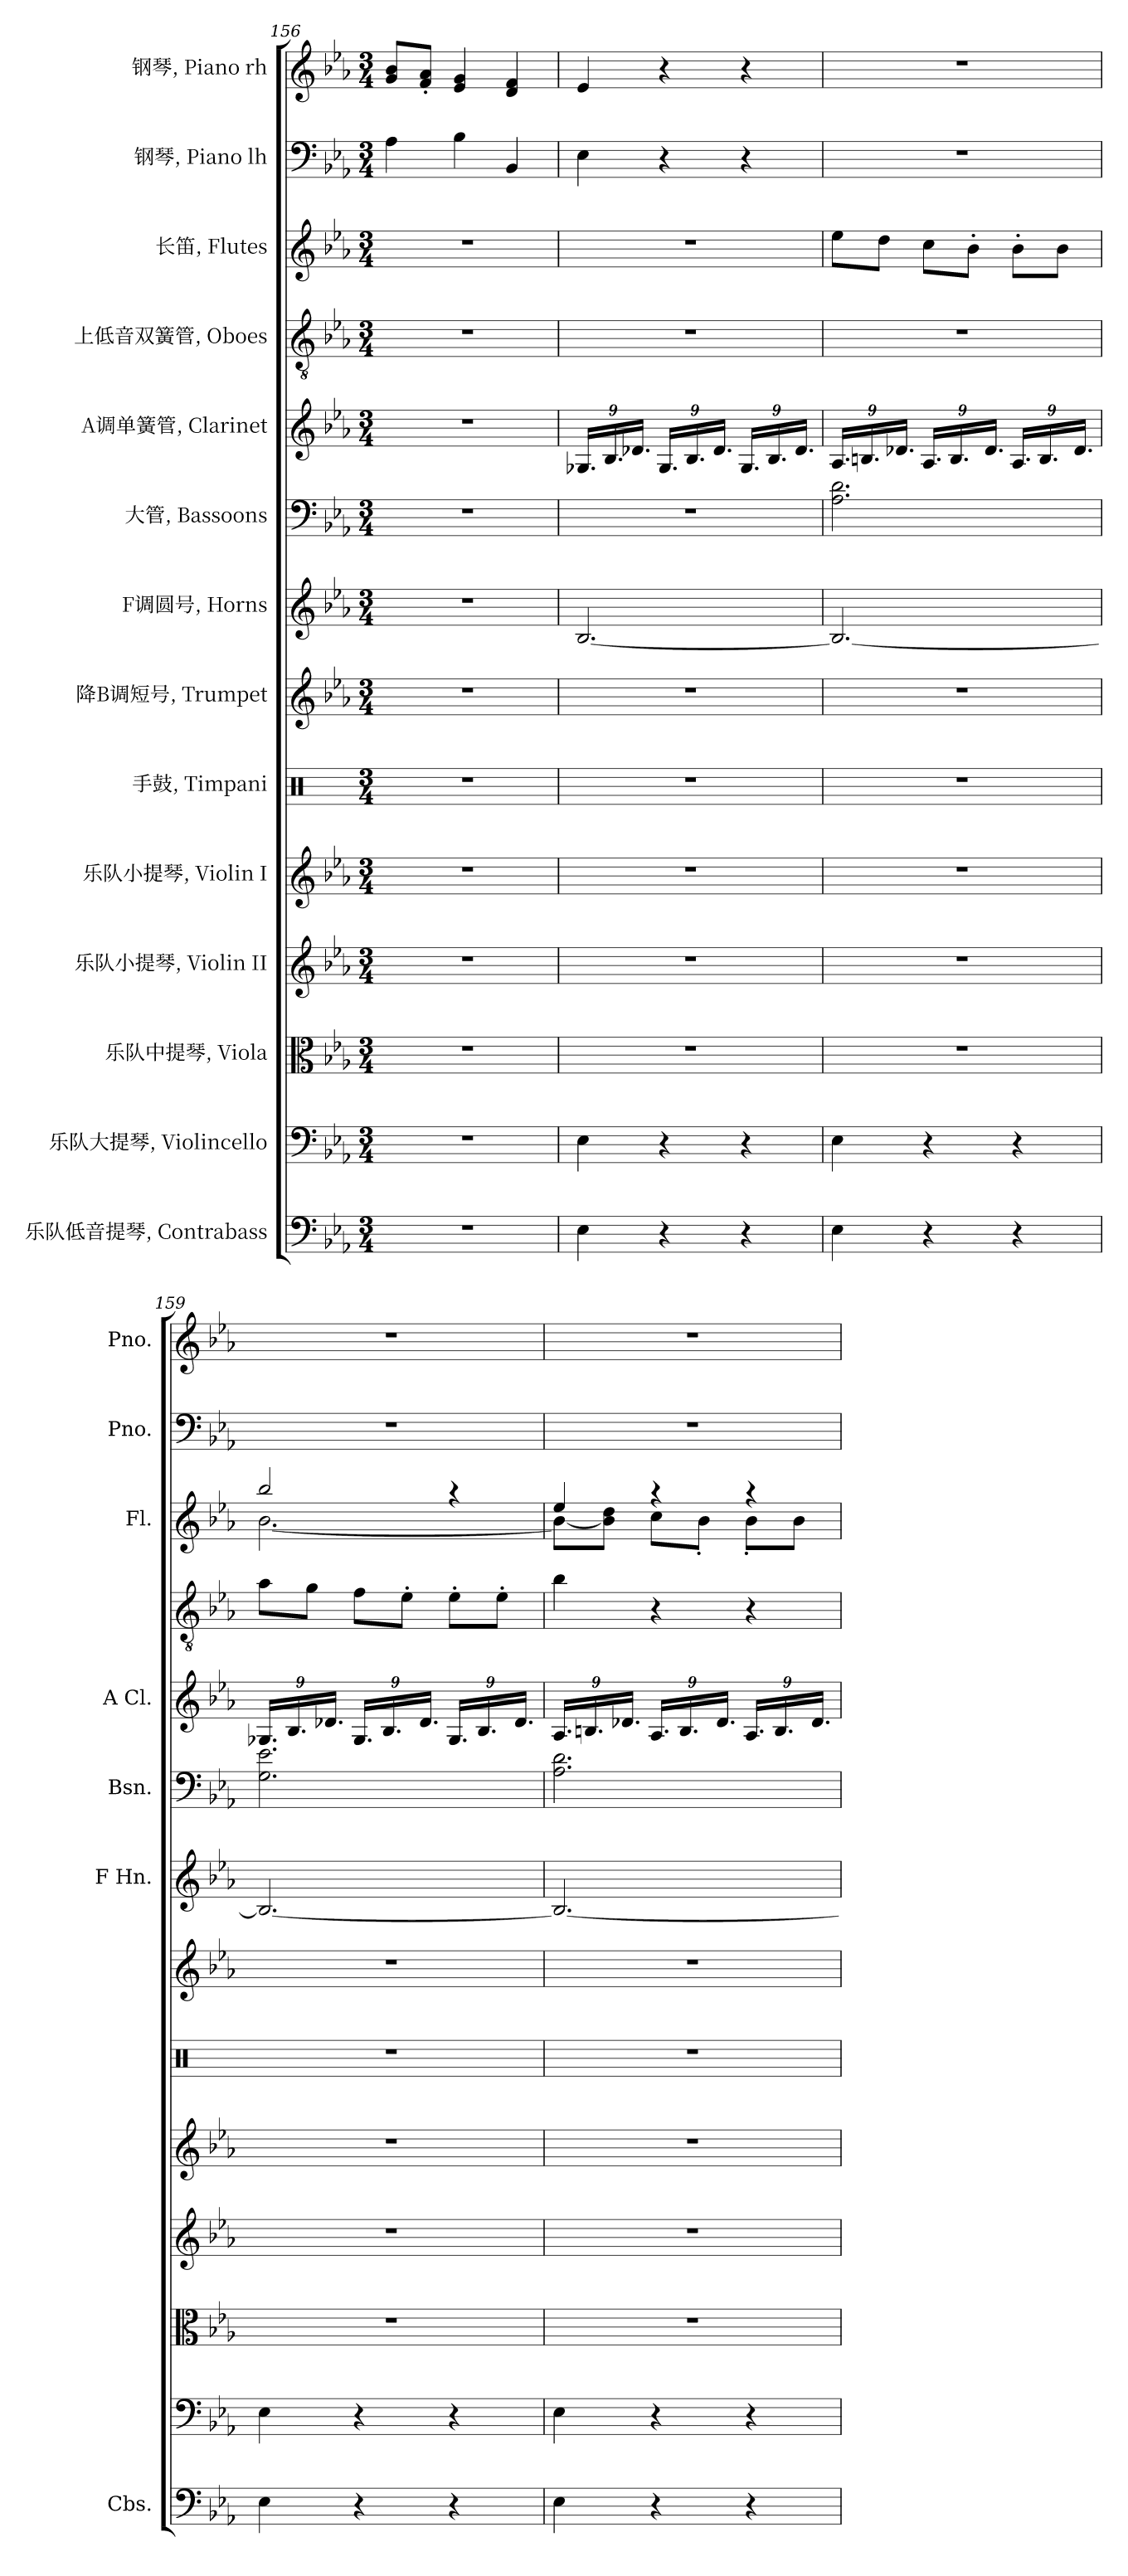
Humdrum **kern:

**kern	**kern	**kern	**kern	**kern	**kern	**kern	**kern	**kern	**kern	**kern	**kern	**kern	**kern
*part14	*part13	*part12	*part11	*part10	*part9	*part8	*part7	*part6	*part5	*part4	*part3	*part2	*part1
*staff14	*staff13	*staff12	*staff11	*staff10	*staff9	*staff8	*staff7	*staff6	*staff5	*staff4	*staff3	*staff2	*staff1
*I"乐队低音提琴, Contrabass	*I"乐队大提琴, Violincello	*I"乐队中提琴, Viola	*I"乐队小提琴, Violin II	*I"乐队小提琴, Violin I	*I"手鼓, Timpani	*I"降B调短号, Trumpet	*I"F调圆号, Horns	*I"大管, Bassoons	*I"A调单簧管, Clarinet	*I"上低音双簧管, Oboes	*I"长笛, Flutes	*I"钢琴, Piano lh	*I"钢琴, Piano rh
*I'Cbs.	*	*	*	*	*	*	*I'F Hn.	*I'Bsn.	*I'A Cl.	*	*I'Fl.	*I'Pno.	*I'Pno.
*clefF4	*clefF4	*clefC3	*clefG2	*clefG2	*clefX	*clefG2	*clefG2	*clefF4	*clefG2	*clefGv2	*clefG2	*clefF4	*clefG2
*ITrd7c12	*	*	*	*	*	*ITrd1c2	*ITrd4c7	*	*ITrd2c3	*	*	*	*
*k[b-e-a-]	*k[b-e-a-]	*k[b-e-a-]	*k[b-e-a-]	*k[b-e-a-]	*k[]	*k[b-e-a-d-g-]	*k[b-e-a-d-]	*k[b-e-a-]	*k[]	*k[b-e-a-]	*k[b-e-a-]	*k[b-e-a-]	*k[b-e-a-]
*M3/4	*M3/4	*M3/4	*M3/4	*M3/4	*M3/4	*M3/4	*M3/4	*M3/4	*M3/4	*M3/4	*M3/4	*M3/4	*M3/4
=156	=156	=156	=156	=156	=156	=156	=156	=156	=156	=156	=156	=156	=156
2.r	2.r	2.r	2.r	2.r	2.r	2.r	2.r	2.r	2.r	2.r	2.r	4A-\	8g/ 8b-/L
.	.	.	.	.	.	.	.	.	.	.	.	.	8f/' 8a-/'J
.	.	.	.	.	.	.	.	.	.	.	.	4B-\	4e-/ 4g/
.	.	.	.	.	.	.	.	.	.	.	.	4BB-/	4d/ 4f/
!!LO:PB:g=z
=157	=157	=157	=157	=157	=157	=157	=157	=157	=157	=157	=157	=157	=157
*	*	*	*	*	*	*	*	*	*Xbrackettup	*	*	*	*
4EE-\	4E-\	2.r	2.r	2.r	2.r	2.r	[2.E-/	2.r	18.E-X/LL	2.r	2.r	4E-\	4e-/
.	.	.	.	.	.	.	.	.	18.G/	.	.	.	.
.	.	.	.	.	.	.	.	.	18.B-X/JJ	.	.	.	.
4r	4r	.	.	.	.	.	.	.	18.E-/LL	.	.	4r	4r
.	.	.	.	.	.	.	.	.	18.G/	.	.	.	.
.	.	.	.	.	.	.	.	.	18.B-/JJ	.	.	.	.
4r	4r	.	.	.	.	.	.	.	18.E-/LL	.	.	4r	4r
.	.	.	.	.	.	.	.	.	18.G/	.	.	.	.
.	.	.	.	.	.	.	.	.	18.B-/JJ	.	.	.	.
=158	=158	=158	=158	=158	=158	=158	=158	=158	=158	=158	=158	=158	=158
4EE-\	4E-\	2.r	2.r	2.r	2.r	2.r	2.E-/_	2.A-\ 2.d\	18.F/LL	2.r	8ee-\L	2.r	2.r
.	.	.	.	.	.	.	.	.	18.G#X/	.	.	.	.
.	.	.	.	.	.	.	.	.	.	.	8dd\J	.	.
.	.	.	.	.	.	.	.	.	18.B-X/JJ	.	.	.	.
4r	4r	.	.	.	.	.	.	.	18.F/LL	.	8cc\L	.	.
.	.	.	.	.	.	.	.	.	18.G#/	.	.	.	.
.	.	.	.	.	.	.	.	.	.	.	8b-'\J	.	.
.	.	.	.	.	.	.	.	.	18.B-/JJ	.	.	.	.
4r	4r	.	.	.	.	.	.	.	18.F/LL	.	8b-'\L	.	.
.	.	.	.	.	.	.	.	.	18.G#/	.	.	.	.
.	.	.	.	.	.	.	.	.	.	.	8b-\J	.	.
.	.	.	.	.	.	.	.	.	18.B-/JJ	.	.	.	.
!!LO:PB:g=z
=159	=159	=159	=159	=159	=159	=159	=159	=159	=159	=159	=159	=159	=159
*	*	*	*	*	*	*	*	*	*	*	*^	*	*
4EE-\	4E-\	2.r	2.r	2.r	2.r	2.r	2.E-/_	2.G\ 2.e-\	18.E-X/LL	8a-\L	2bb-/	[2.b-\	2.r	2.r
.	.	.	.	.	.	.	.	.	18.G/	.	.	.	.	.
.	.	.	.	.	.	.	.	.	.	8g\J	.	.	.	.
.	.	.	.	.	.	.	.	.	18.B-X/JJ	.	.	.	.	.
4r	4r	.	.	.	.	.	.	.	18.E-/LL	8f\L	.	.	.	.
.	.	.	.	.	.	.	.	.	18.G/	.	.	.	.	.
.	.	.	.	.	.	.	.	.	.	8e-'\J	.	.	.	.
.	.	.	.	.	.	.	.	.	18.B-/JJ	.	.	.	.	.
4r	4r	.	.	.	.	.	.	.	18.E-/LL	8e-'\L	4r	.	.	.
.	.	.	.	.	.	.	.	.	18.G/	.	.	.	.	.
.	.	.	.	.	.	.	.	.	.	8e-'\J	.	.	.	.
.	.	.	.	.	.	.	.	.	18.B-/JJ	.	.	.	.	.
=160	=160	=160	=160	=160	=160	=160	=160	=160	=160	=160	=160	=160	=160	=160
4EE-\	4E-\	2.r	2.r	2.r	2.r	2.r	2.E-/_	2.A-\ 2.d\	18.F/LL	4b-\	4ee-/	8b-\L_	2.r	2.r
.	.	.	.	.	.	.	.	.	18.G#X/	.	.	.	.	.
.	.	.	.	.	.	.	.	.	.	.	.	8b-\] 8dd\J	.	.
.	.	.	.	.	.	.	.	.	18.B-X/JJ	.	.	.	.	.
4r	4r	.	.	.	.	.	.	.	18.F/LL	4r	4r	8cc\L	.	.
.	.	.	.	.	.	.	.	.	18.G#/	.	.	.	.	.
.	.	.	.	.	.	.	.	.	.	.	.	8b-'\J	.	.
.	.	.	.	.	.	.	.	.	18.B-/JJ	.	.	.	.	.
4r	4r	.	.	.	.	.	.	.	18.F/LL	4r	4r	8b-'\L	.	.
.	.	.	.	.	.	.	.	.	18.G#/	.	.	.	.	.
.	.	.	.	.	.	.	.	.	.	.	.	8b-\J	.	.
.	.	.	.	.	.	.	.	.	18.B-/JJ	.	.	.	.	.
*	*	*	*	*	*	*	*	*	*	*	*v	*v	*	*
=	=	=	=	=	=	=	=	=	=	=	=	=	=
*-	*-	*-	*-	*-	*-	*-	*-	*-	*-	*-	*-	*-	*-
